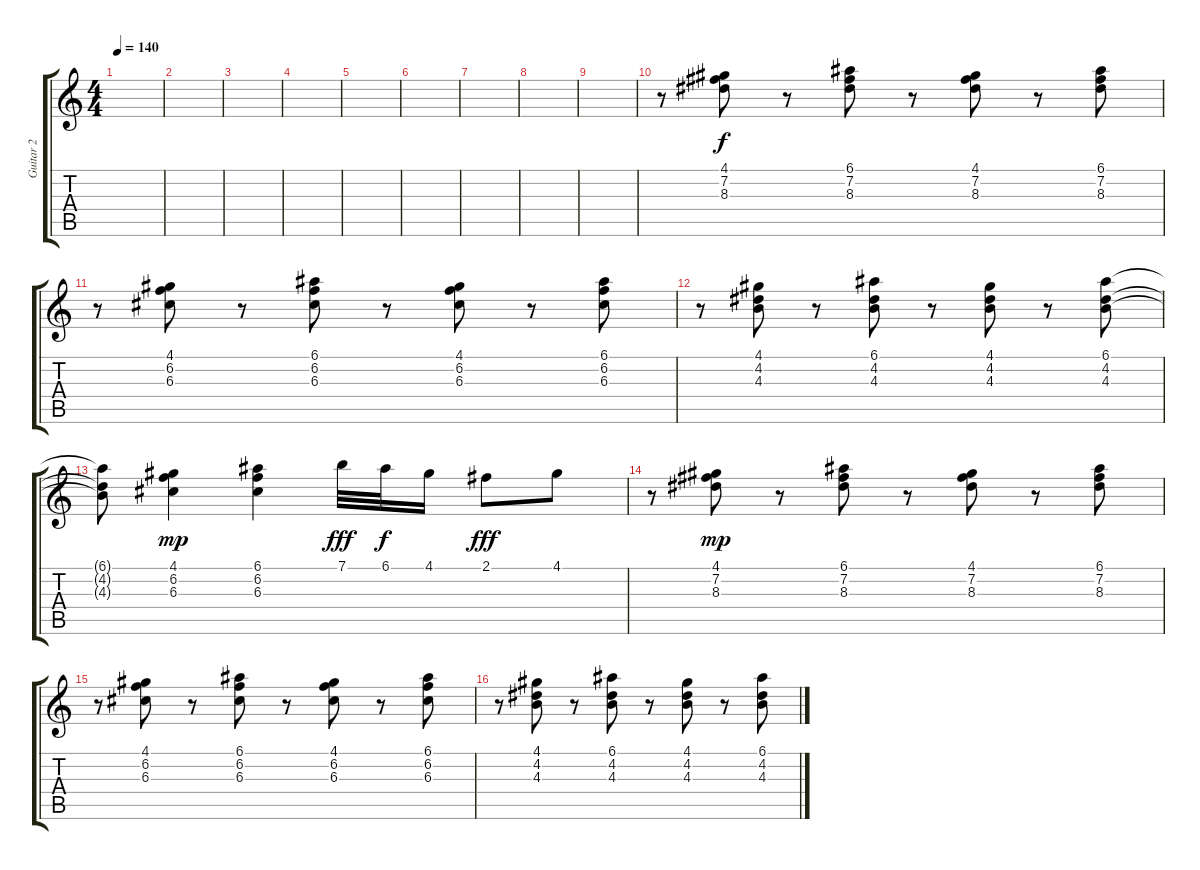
\track ("Guitar 2" "Guitar 2") {instrument acousticguitarnylon}
\staff {score tabs}
\tuning (E4 B3 G3 D3 A2 E2) {hide}
\ts (4 4)
\tempo 140
\clef g2
\ks c
|
|
|
|
|
|
|
|
|
r.8{volume 8} (4.1 7.2 8.3).8 r.8 (6.1 7.2 8.3).8 r.8 (4.1 7.2 8.3).8 r.8 (6.1 7.2 8.3).8 |
r.8 (4.1 6.2 6.3).8 r.8 (6.1 6.2 6.3).8 r.8 (4.1 6.2 6.3).8 r.8 (6.1 6.2 6.3).8 |
r.8 (4.1 4.2 4.3).8 r.8 (6.1 4.2 4.3).8 r.8 (4.1 4.2 4.3).8 r.8 (6.1 4.2 4.3).8 |
(6.1{t} 4.2{t} 4.3{t}).8{dy f} (4.1 6.2 6.3).4{dy mp} (6.1 6.2 6.3).4 7.1.32{dy fff} 6.1.32{dy f} 4.1.16 2.1.8{dy fff} 4.1.8 |
r.8 (4.1 7.2 8.3).8{dy mp} r.8 (6.1 7.2 8.3).8 r.8 (4.1 7.2 8.3).8 r.8 (6.1 7.2 8.3).8 |
r.8 (4.1 6.2 6.3).8 r.8 (6.1 6.2 6.3).8 r.8 (4.1 6.2 6.3).8 r.8 (6.1 6.2 6.3).8 |
r.8 (4.1 4.2 4.3).8 r.8 (6.1 4.2 4.3).8 r.8 (4.1 4.2 4.3).8 r.8 (6.1 4.2 4.3).8
